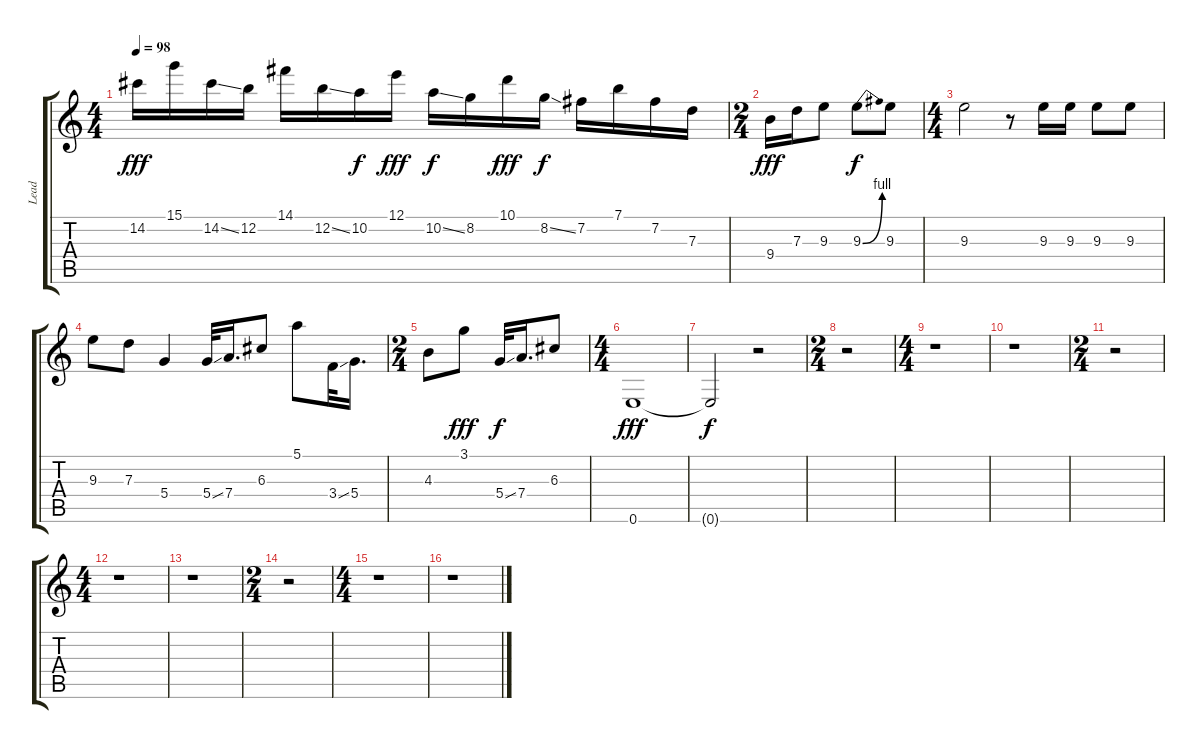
\track ("Lead" "Lead") {instrument overdrivenguitar}
\staff {score tabs}
\tuning (E4 B3 G3 D3 A2 E2) {hide}
\ts (4 4)
\tempo 98
\clef g2
\ks c
14.2.16{dy fff} 15.1.16 14.2{ss}.16 12.2.16 14.1.16 12.2{ss}.16 10.2.16{dy f} 12.1.16{dy fff} 10.2{ss}.16{dy f} 8.2.16 10.1.16{dy fff} 8.2{ss}.16{dy f} 7.2.16 7.1.16 7.2.16 7.3.16 |
\ts (2 4)
9.4.16{dy fff} 7.3.16 9.3.8 9.3{be (bend 0 0 60 4)}.8{dy f} 9.3.8 |
\ts (4 4)
9.3.2 r.8 9.3.16 9.3.16 9.3.8 9.3.8 |
9.3.8 7.3.8 5.4.4 5.4{ss}.32 7.4.16{d} 6.3.8 5.1.8 3.4{ss}.32 5.4.16{d} |
\ts (2 4)
4.3.8 3.1.8{dy fff} 5.4{ss}.32{dy f} 7.4.16{d} 6.3.8 |
\ts (4 4)
0.6.1{dy fff} |
0.6{t}.2{dy f} r.2 |
\ts (2 4)
r.2 |
\ts (4 4)
r.1 |
r.1 |
\ts (2 4)
r.2 |
\ts (4 4)
r.1 |
r.1 |
\ts (2 4)
r.2 |
\ts (4 4)
r.1 |
r.1
